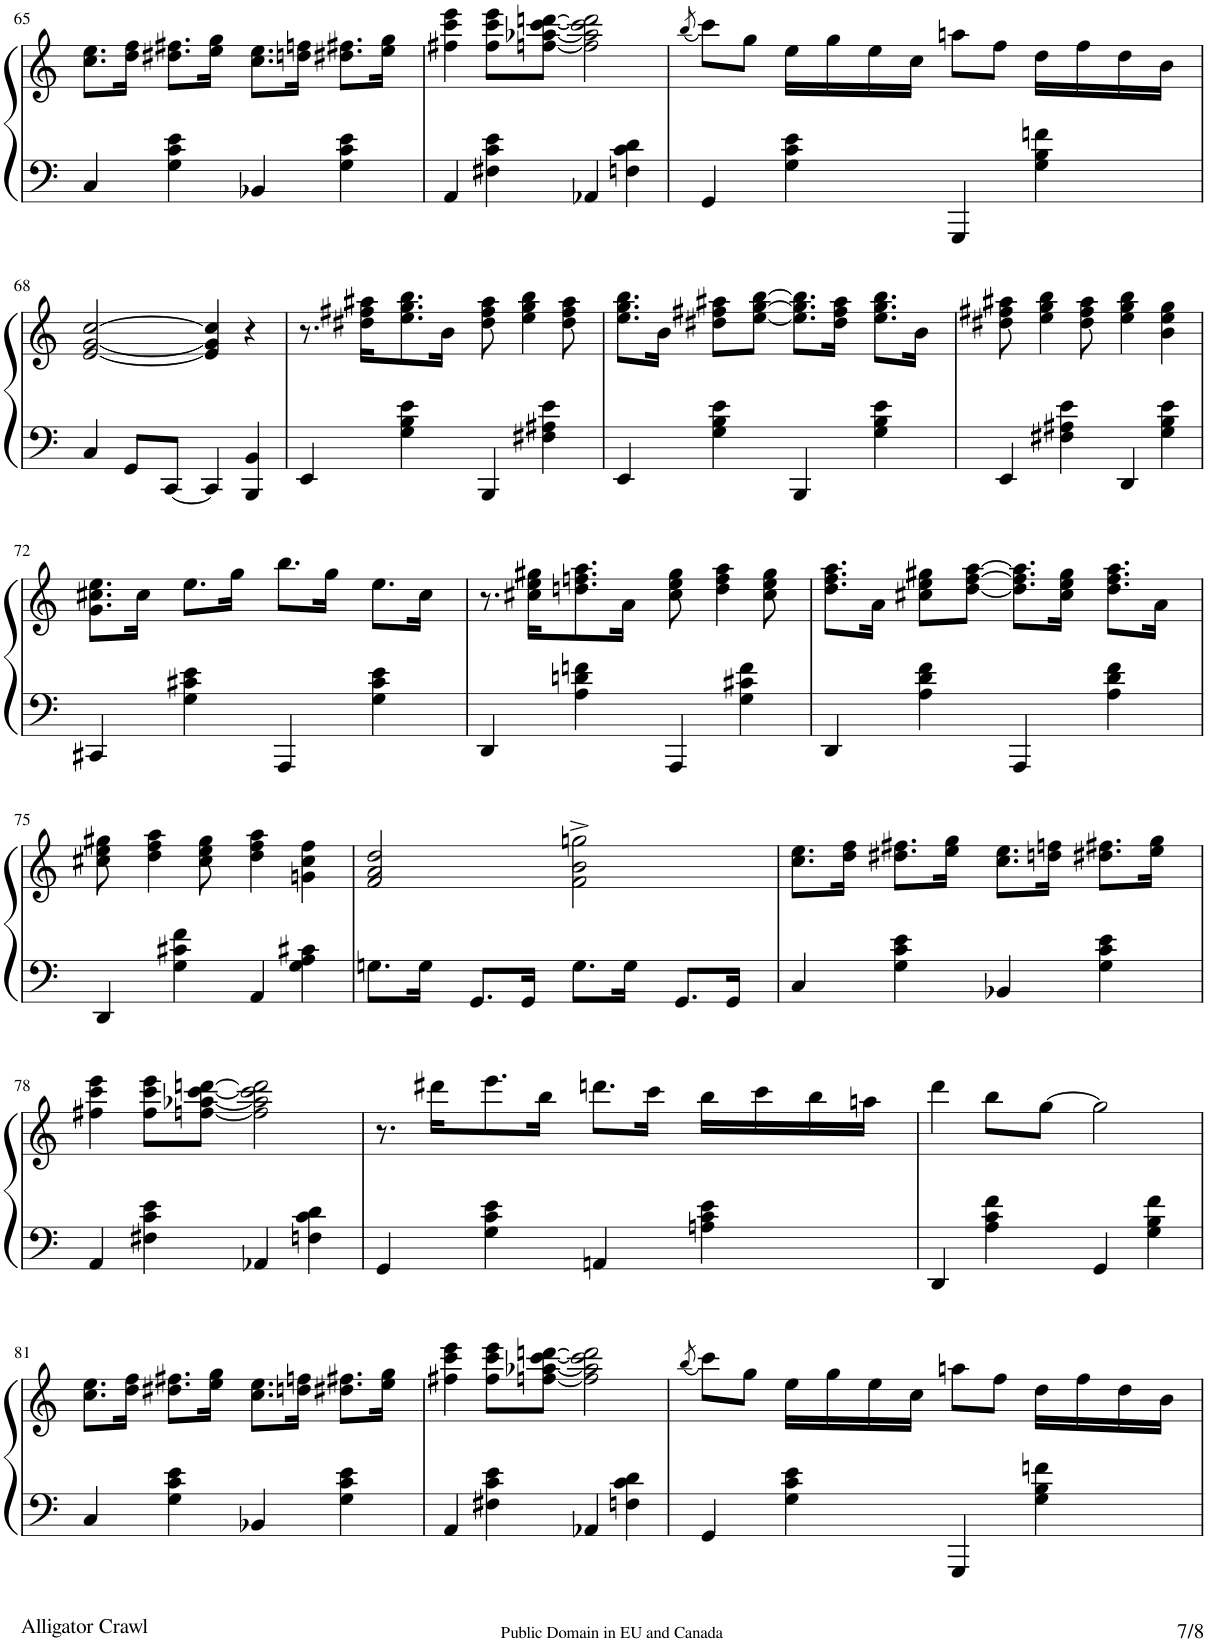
**kern	**kern
*part1	*part1
*staff2	*staff1
*I"Piano	*
*I'Pno.	*
!!LO:PB:g=z
*clefF4	*clefG2
*k[]	*k[]
*M2/2	*M2/2
*met(c|)	*met(c|)
=65	=65
4C/	8.cc\ 8.ee\L
.	16dd\ 16ff\Jk
4G\ 4c\ 4e\	8.dd#X\ 8.ff#X\L
.	16ee\ 16gg\Jk
4BB-X/	8.cc\ 8.ee\L
.	16ddn\ 16ffn\Jk
4G\ 4c\ 4e\	8.dd#X\ 8.ff#X\L
.	16ee\ 16gg\Jk
=66	=66
4AA/	4ff#X\ 4ccc\ 4eee\
4F#X\ 4c\ 4e\	8ff#\ 8ccc\ 8eee\L
.	[8ffn\ [8aa-X\ [8ccc\ [8dddn\J
4AA-X/	2ff\] 2aa-\] 2ccc\] 2ddd\]
4Fn\ 4c\ 4d\	.
=67	=67
.	(8qbb/
4GG/	8ccc\L)
.	8gg\J
4G\ 4c\ 4e\	16ee\LL
.	16gg\
.	16ee\
.	16cc\JJ
4GGG/	8aan\L
.	8ff\J
4G\ 4B\ 4fn\	16dd\LL
.	16ff\
.	16dd\
.	16b\JJ
!!LO:LB:g=z
=68	=68
4C/	[2e/ [2g/ [2cc/
8GG/L	.
[8CC/J	.
4CC/]	4e/] 4g/] 4cc/]
4BBB/ 4BB/	4r
=69	=69
4EE/	8.r
.	16dd#X\ 16ff#X\ 16aa#X\KL
4G\ 4B\ 4e\	8.ee\ 8.gg\ 8.bb\
.	16b\Jk
4BBB/	8dd#\ 8ff#\ 8aa#\
.	4ee\ 4gg\ 4bb\
4F#X\ 4A#X\ 4e\	.
.	8dd#\ 8ff#\ 8aa#\
=70	=70
4EE/	8.ee\ 8.gg\ 8.bb\L
.	16b\Jk
4G\ 4B\ 4e\	8dd#X\ 8ff#X\ 8aa#X\L
.	[8ee\ [8gg\ [8bb\J
4BBB/	8.ee\] 8.gg\] 8.bb\]L
.	16dd#\ 16ff#\ 16aa#\Jk
4G\ 4B\ 4e\	8.ee\ 8.gg\ 8.bb\L
.	16b\Jk
=71	=71
4EE/	8dd#X\ 8ff#X\ 8aa#X\
.	4ee\ 4gg\ 4bb\
4F#X\ 4A#X\ 4e\	.
.	8dd#\ 8ff#\ 8aa#\
4DD/	4ee\ 4gg\ 4bb\
4G\ 4B\ 4e\	4b\ 4ee\ 4gg\
!!LO:LB:g=z
=72	=72
4CC#X/	8.g\ 8.cc#X\ 8.ee\L
.	16cc#\Jk
4G\ 4c#X\ 4e\	8.ee\L
.	16gg\Jk
4AAA/	8.bb\L
.	16gg\Jk
4G\ 4c#\ 4e\	8.ee\L
.	16cc#\Jk
=73	=73
4DD/	8.r
.	16cc#X\ 16ee\ 16gg#X\KL
4A\ 4dn\ 4fn\	8.ddn\ 8.ffn\ 8.aa\
.	16a\Jk
4AAA/	8cc#\ 8ee\ 8gg#\
.	4dd\ 4ff\ 4aa\
4G\ 4c#X\ 4f\	.
.	8cc#\ 8ee\ 8gg#\
=74	=74
4DD/	8.dd\ 8.ff\ 8.aa\L
.	16a\Jk
4A\ 4d\ 4f\	8cc#X\ 8ee\ 8gg#X\L
.	[8dd\ [8ff\ [8aa\J
4AAA/	8.dd\] 8.ff\] 8.aa\]L
.	16cc#\ 16ee\ 16gg#\Jk
4A\ 4d\ 4f\	8.dd\ 8.ff\ 8.aa\L
.	16a\Jk
!!LO:LB:g=z
=75	=75
4DD/	8cc#X\ 8ee\ 8gg#X\
.	4dd\ 4ff\ 4aa\
4G\ 4c#X\ 4f\	.
.	8cc#\ 8ee\ 8gg#\
4AA/	4dd\ 4ff\ 4aa\
4G\ 4A\ 4c#X\	4gn\ 4cc#\ 4ff\
=76	=76
8.Gn\L	2f/ 2a/ 2dd/
16G\Jk	.
8.GG/L	.
16GG/Jk	.
8.G\L	2f\^ 2b\^ 2ggn\^
16G\Jk	.
8.GG/L	.
16GG/Jk	.
=77	=77
4C/	8.cc\ 8.ee\L
.	16dd\ 16ff\Jk
4G\ 4c\ 4e\	8.dd#X\ 8.ff#X\L
.	16ee\ 16gg\Jk
4BB-X/	8.cc\ 8.ee\L
.	16ddn\ 16ffn\Jk
4G\ 4c\ 4e\	8.dd#X\ 8.ff#X\L
.	16ee\ 16gg\Jk
!!LO:LB:g=z
=78	=78
4AA/	4ff#X\ 4ccc\ 4eee\
4F#X\ 4c\ 4e\	8ff#\ 8ccc\ 8eee\L
.	[8ffn\ [8aa-X\ [8ccc\ [8dddn\J
4AA-X/	2ff\] 2aa-\] 2ccc\] 2ddd\]
4Fn\ 4c\ 4d\	.
=79	=79
4GG/	8.r
.	16ddd#X\KL
4G\ 4c\ 4e\	8.eee\
.	16bb\Jk
4AAn/	8.dddn\L
.	16ccc\Jk
4An\ 4c\ 4e\	16bb\LL
.	16ccc\
.	16bb\
.	16aan\JJ
=80	=80
4DD/	4ddd\
4A\ 4c\ 4f\	8bb\L
.	[8gg\J
4GG/	2gg\]
4G\ 4B\ 4f\	.
!!LO:LB:g=z
=81	=81
4C/	8.cc\ 8.ee\L
.	16dd\ 16ff\Jk
4G\ 4c\ 4e\	8.dd#X\ 8.ff#X\L
.	16ee\ 16gg\Jk
4BB-X/	8.cc\ 8.ee\L
.	16ddn\ 16ffn\Jk
4G\ 4c\ 4e\	8.dd#X\ 8.ff#X\L
.	16ee\ 16gg\Jk
=82	=82
4AA/	4ff#X\ 4ccc\ 4eee\
4F#X\ 4c\ 4e\	8ff#\ 8ccc\ 8eee\L
.	[8ffn\ [8aa-X\ [8ccc\ [8dddn\J
4AA-X/	2ff\] 2aa-\] 2ccc\] 2ddd\]
4Fn\ 4c\ 4d\	.
=83	=83
.	(8qbb/
4GG/	8ccc\L)
.	8gg\J
4G\ 4c\ 4e\	16ee\LL
.	16gg\
.	16ee\
.	16cc\JJ
4GGG/	8aan\L
.	8ff\J
4G\ 4B\ 4fn\	16dd\LL
.	16ff\
.	16dd\
.	16b\JJ
=	=
*-	*-
